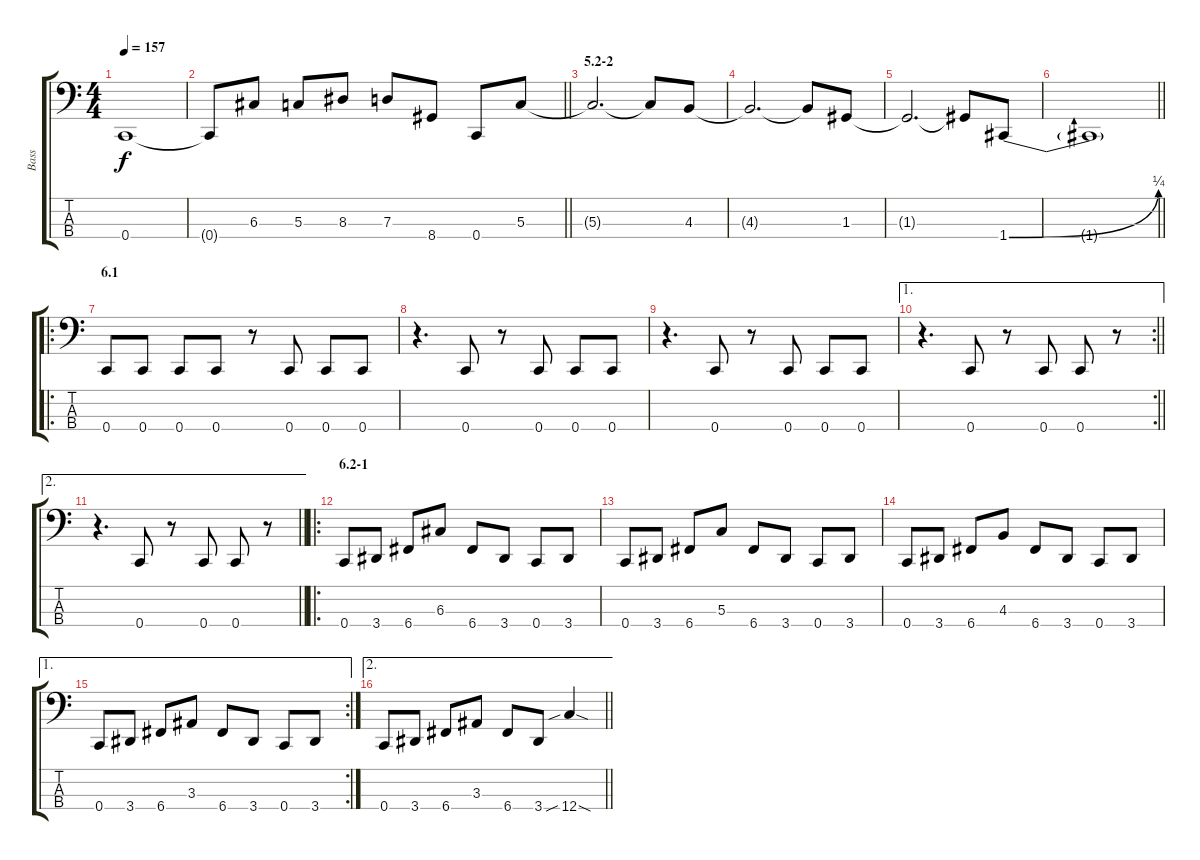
\track ("Bass" "Bass") {instrument electricbassfinger}
\staff {score tabs}
\tuning (F2 C2 G1 C1) {hide}
\ts (4 4)
\tempo 157
\clef f4
\ks c
0.4{t}.1{dy f} |
\barLineRight lightlight
0.4{t}.8 6.3.8 5.3.8 8.3.8 7.3.8 8.4.8 0.4.8 5.3.8 |
\section ("" "5.2-2")
5.3{t}.2{d} 5.3{t}.8 4.3.8 |
4.3{t}.2{d} 4.3{t}.8 1.3.8 |
1.3{t}.2{d} 1.3{t}.8 1.4{be (bend 0 0 60 1)}.8 |
\barLineRight lightlight
1.4{t}.1 |
\ro
\section ("" "6.1")
0.4.8 0.4.8 0.4.8 0.4.8 r.8 0.4.8 0.4.8 0.4.8 |
r.4{d} 0.4.8 r.8 0.4.8 0.4.8 0.4.8 |
r.4{d} 0.4.8 r.8 0.4.8 0.4.8 0.4.8 |
\ae 1
\rc 2
\barLineRight lightlight
r.4{d} 0.4.8 r.8 0.4.8 0.4.8 r.8 |
\ae 2
\barLineRight lightlight
r.4{d} 0.4.8 r.8 0.4.8 0.4.8 r.8 |
\ro
\section ("" "6.2-1")
0.4.8 3.4.8 6.4.8 6.3.8 6.4.8 3.4.8 0.4.8 3.4.8 |
0.4.8 3.4.8 6.4.8 5.3.8 6.4.8 3.4.8 0.4.8 3.4.8 |
0.4.8 3.4.8 6.4.8 4.3.8 6.4.8 3.4.8 0.4.8 3.4.8 |
\ae 1
\rc 2
0.4.8 3.4.8 6.4.8 3.3.8 6.4.8 3.4.8 0.4.8 3.4.8 |
\ae 2
\barLineRight lightlight
0.4.8 3.4.8 6.4.8 3.3.8 6.4.8 3.4.8 12.4{sib sod}.4
